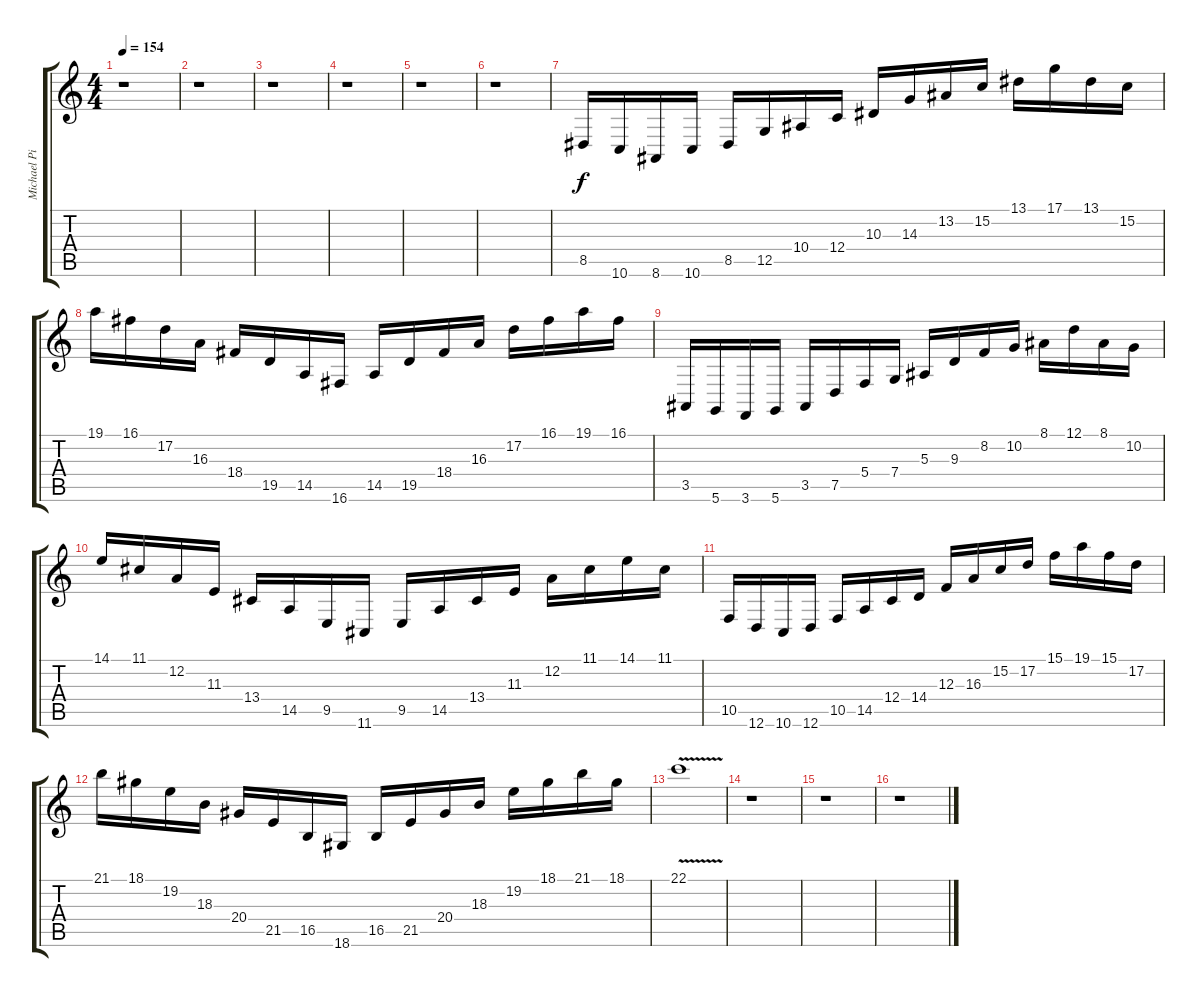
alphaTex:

\track ("Michael Pinnella solo" "Michael Pi") {instrument harpsichord}
\staff {score tabs}
\tuning (D4 A3 F3 C3 G2 D2) {hide}
\ts (4 4)
\tempo 154
\clef g2
\ks c
r.1{dy f} |
r.1 |
r.1 |
r.1 |
r.1 |
r.1 |
8.5.16 10.6.16 8.6.16 10.6.16 8.5.16 12.5.16 10.4.16 12.4.16 10.3.16 14.3.16 13.2.16 15.2.16 13.1.16 17.1.16 13.1.16 15.2.16 |
19.1.16 16.1.16 17.2.16 16.3.16 18.4.16 19.5.16 14.5.16 16.6.16 14.5.16 19.5.16 18.4.16 16.3.16 17.2.16 16.1.16 19.1.16 16.1.16 |
3.5.16 5.6.16 3.6.16 5.6.16 3.5.16 7.5.16 5.4.16 7.4.16 5.3.16 9.3.16 8.2.16 10.2.16 8.1.16 12.1.16 8.1.16 10.2.16 |
14.1.16 11.1.16 12.2.16 11.3.16 13.4.16 14.5.16 9.5.16 11.6.16 9.5.16 14.5.16 13.4.16 11.3.16 12.2.16 11.1.16 14.1.16 11.1.16 |
10.5.16 12.6.16 10.6.16 12.6.16 10.5.16 14.5.16 12.4.16 14.4.16 12.3.16 16.3.16 15.2.16 17.2.16 15.1.16 19.1.16 15.1.16 17.2.16 |
21.1.16 18.1.16 19.2.16 18.3.16 20.4.16 21.5.16 16.5.16 18.6.16 16.5.16 21.5.16 20.4.16 18.3.16 19.2.16 18.1.16 21.1.16 18.1.16 |
22.1{v}.1 |
r.1 |
r.1 |
r.1
